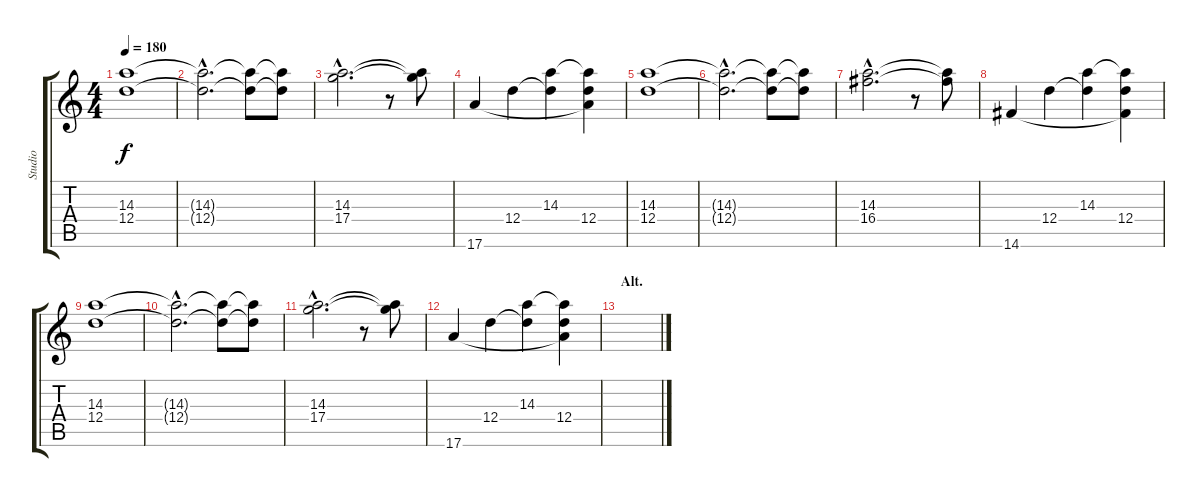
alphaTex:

\track ("Studio" "Studio") {instrument acousticguitarsteel}
\staff {score tabs}
\tuning (E4 B3 G3 D3 A2 E2) {hide}
\ts (4 4)
\tempo 180
\clef g2
\ks c
(14.3 12.4).1{dy f volume 3} |
(14.3{hac t} 12.4{hac t}).2{d} (14.3{t} 12.4{t}).8 (14.3{t} 12.4{t}).8{volume 9} |
(14.3{hac} 17.4{hac}).2{d volume 3} r.8 (14.3{t} 17.4{t}).8{volume 9} |
17.6.4{volume 9} 12.4.4 (14.3 12.4{t}).4 (14.3{t} 12.4 17.6{t}).4 |
(14.3 12.4).1{volume 3} |
(14.3{hac t} 12.4{hac t}).2{d} (14.3{t} 12.4{t}).8 (14.3{t} 12.4{t}).8{volume 10} |
(14.3{hac} 16.4{hac}).2{d volume 3} r.8 (14.3{t} 16.4{t}).8{volume 10} |
14.6.4{volume 10} 12.4.4 (14.3 12.4{t}).4 (14.3{t} 12.4 14.6{t}).4 |
(14.3 12.4).1{volume 3} |
(14.3{hac t} 12.4{hac t}).2{d} (14.3{t} 12.4{t}).8 (14.3{t} 12.4{t}).8{volume 10} |
(14.3{hac} 17.4{hac}).2{d volume 3} r.8 (14.3{t} 17.4{t}).8{volume 10} |
17.6.4{volume 10} 12.4.4 (14.3 12.4{t}).4{volume 0} (14.3{t} 12.4 17.6{t}).4 |
\section ("" "Alt.")
